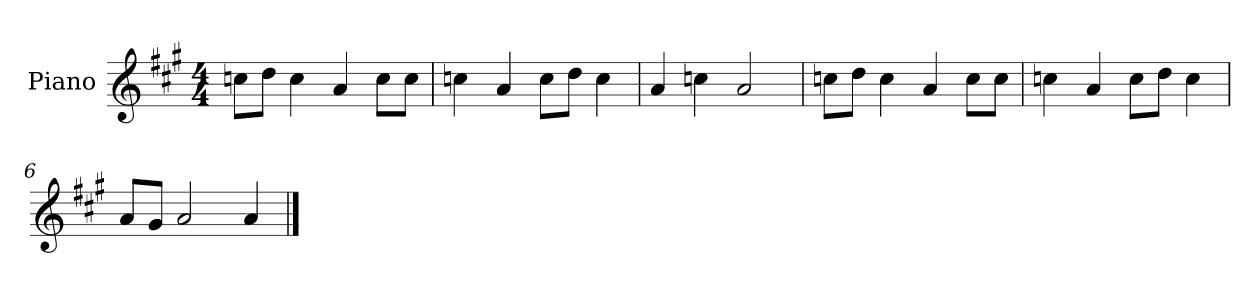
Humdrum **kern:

**kern
*part1
*staff1
*I"Piano
*I'P-no
*clefG2
*k[f#c#g#]
*M4/4
*MM90
=1
8ccn\L
8dd\J
4cc\
4a/
8cc\L
8cc\J
=2
4ccn\
4a/
8cc\L
8dd\J
4cc\
=3
4a/
4ccn\
2a/
=4
8ccn\L
8dd\J
4cc\
4a/
8cc\L
8cc\J
=5
4ccn\
4a/
8cc\L
8dd\J
4cc\
=6
8a/L
8g#/J
2a/
4a/
==
*-
